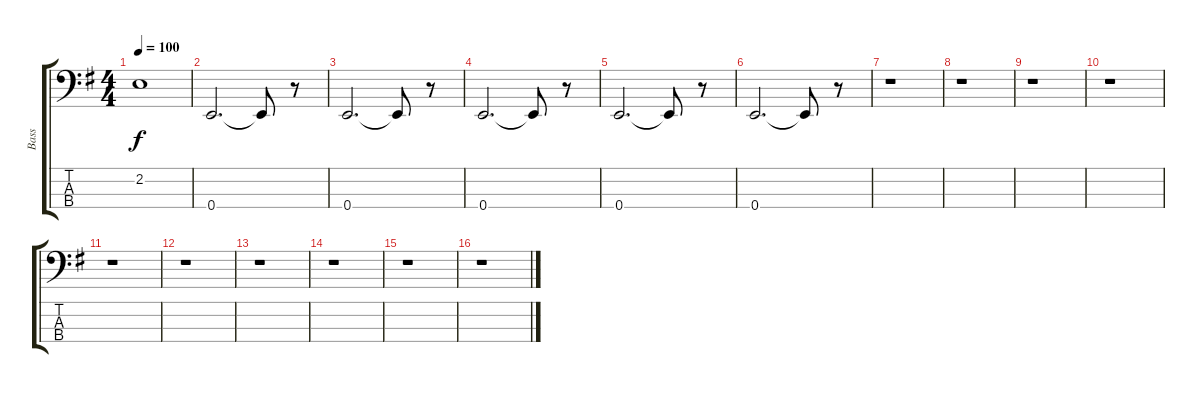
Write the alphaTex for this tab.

\track ("Bass" "Bass") {instrument electricbasspick}
\staff {score tabs}
\tuning (G2 D2 A1 E1) {hide}
\ts (4 4)
\tempo 100
\clef f4
\ks g
2.2.1{dy f} |
0.4.2{d} 0.4{t}.8 r.8 |
0.4.2{d} 0.4{t}.8 r.8 |
0.4.2{d} 0.4{t}.8 r.8 |
0.4.2{d} 0.4{t}.8 r.8 |
0.4.2{d} 0.4{t}.8 r.8 |
r.1 |
r.1 |
r.1 |
r.1 |
r.1 |
r.1 |
r.1 |
r.1 |
r.1 |
r.1
